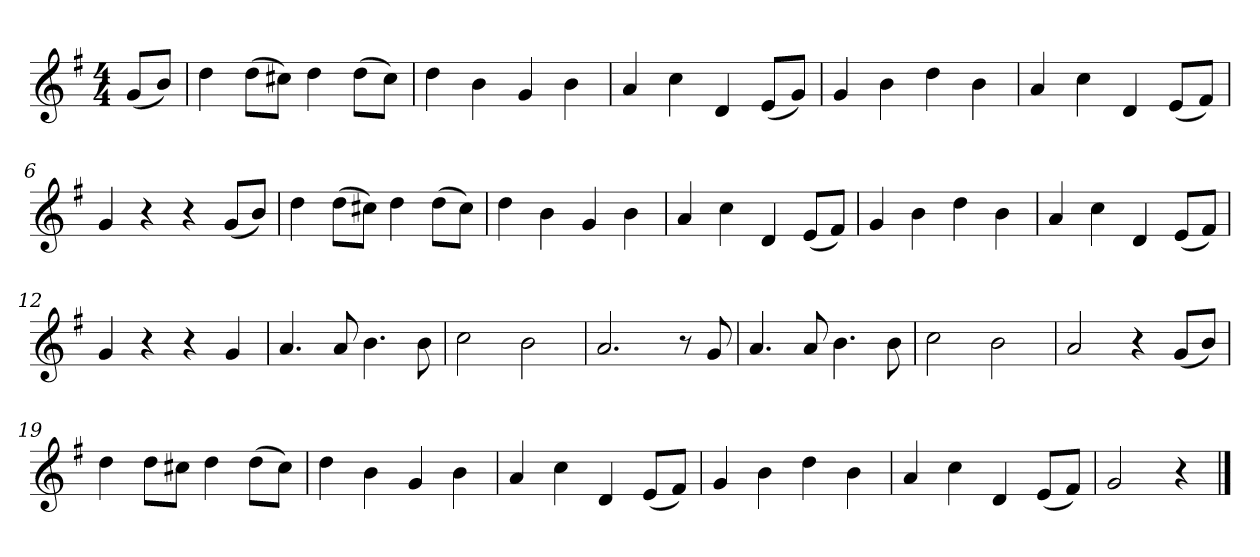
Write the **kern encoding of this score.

**kern
*part1
*staff1
*k[f#]
*M4/4
*MM120
=
(8gL
8bJ)
=1
4dd
(8ddL
8cc#XJ)
4dd
(8ddL
8cc#J)
=2
4dd
4b
4g
4b
=3
4a
4cc
4d
(8eL
8gJ)
=4
4g
4b
4dd
4b
=5
4a
4cc
4d
(8eL
8f#J)
=6
4g
4r
4r
(8gL
8bJ)
=7
4dd
(8ddL
8cc#XJ)
4dd
(8ddL
8cc#J)
=8
4dd
4b
4g
4b
=9
4a
4cc
4d
(8eL
8f#J)
=10
4g
4b
4dd
4b
=11
4a
4cc
4d
(8eL
8f#J)
=12
4g
4r
4r
4g
=13
4.a
8a
4.b
8b
=14
2cc
2b
=15
2.a
8r
8g
=16
4.a
8a
4.b
8b
=17
2cc
2b
=18
2a
4r
(8gL
8bJ)
=19
4dd
8ddL
8cc#XJ
4dd
(8ddL
8cc#J)
=20
4dd
4b
4g
4b
=21
4a
4cc
4d
(8eL
8f#J)
=22
4g
4b
4dd
4b
=23
4a
4cc
4d
(8eL
8f#J)
=24
2g
4r
==
*-
